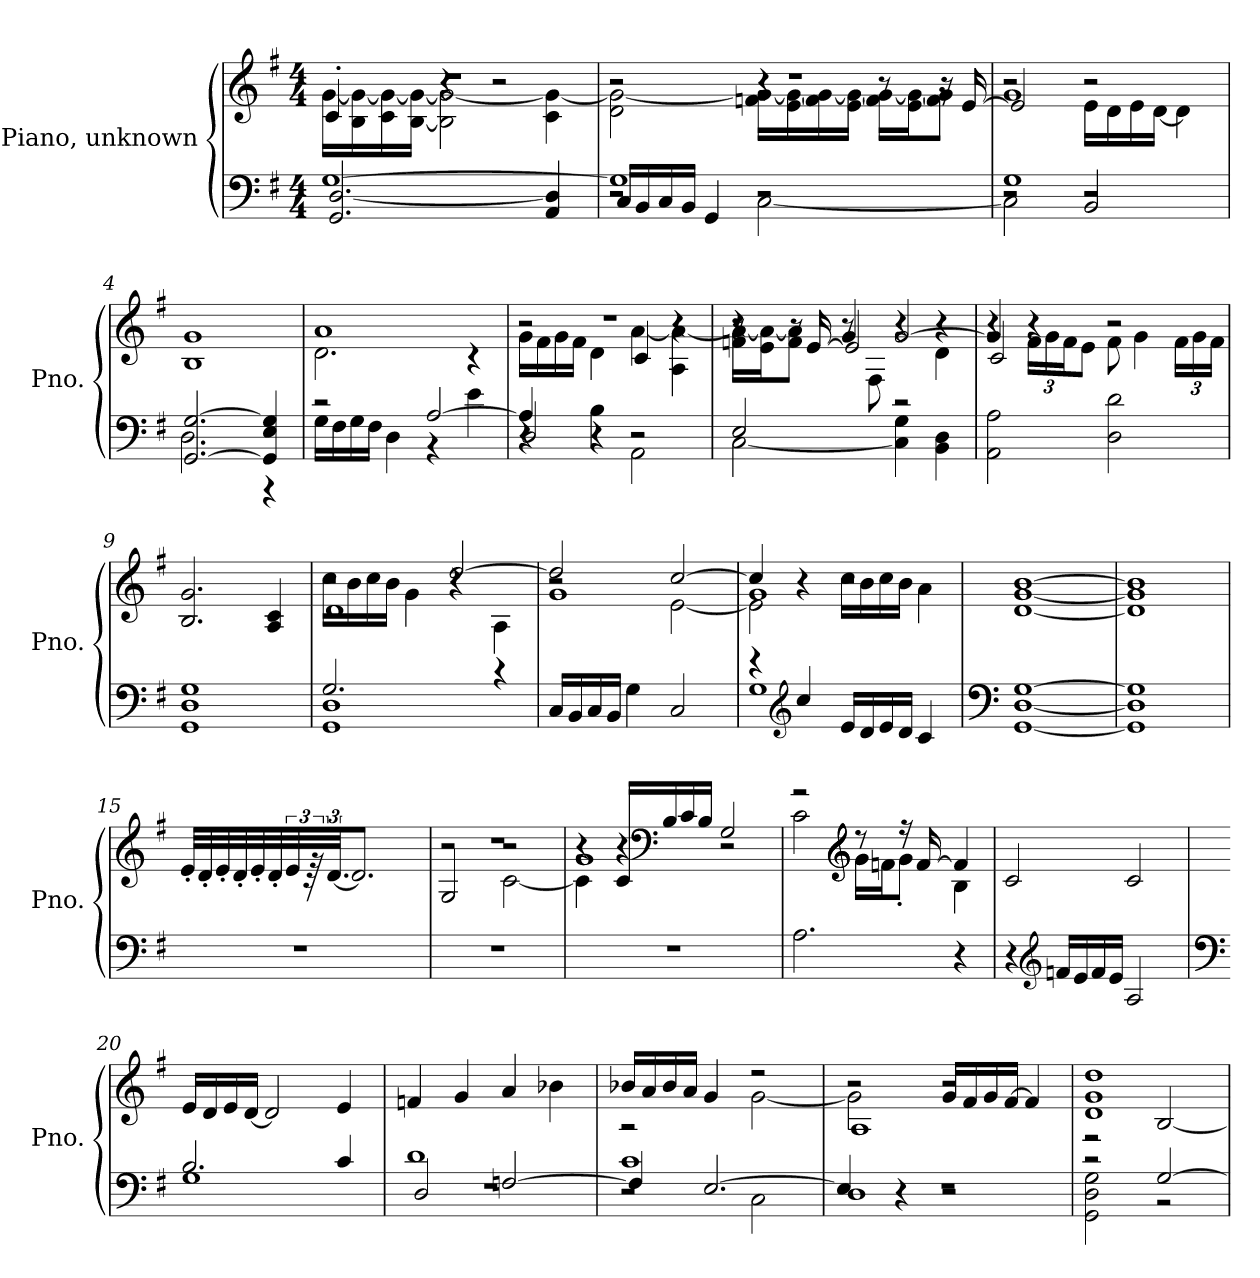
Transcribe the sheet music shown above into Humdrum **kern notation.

**kern	**kern
*part1	*part1
*staff2	*staff1
*I"Piano, unknown	*
*I'Pno.	*
*clefF4	*clefG2
*k[f#]	*k[f#]
*M4/4	*M4/4
*MM120	*MM120
=1	=1
*^	*^
*	*	*	*^
[1G	2.GG/ [2.D/	1r	[16g\LL	4c'/
.	.	.	16B\ 16g\_	.
.	.	.	16c\ 16g\_	.
.	.	.	[16B\ 16g\_JJ	.
.	.	.	2B\] 2g\_	4r
.	.	.	.	2r
.	4AA/ 4D/]	.	4c\ 4g\_	.
=2	=2	=2	=2	=2
*	*^	*	*	*
1G]	2r	16C/LL	1r	2d\ 2g\_	2r
.	.	16BB/	.	.	.
.	.	16C/	.	.	.
.	.	16BB/JJ	.	.	.
.	.	4GG/	.	.	.
.	[2C\	2r	.	16fn\ 16g\_LL	4r
.	.	.	.	16e\ 16g\_	.
.	.	.	.	16f\ 16g\_	.
.	.	.	.	16e\ 16g\_JJ	.
.	.	.	.	16f\ 16g\_LL	8r
.	.	.	.	16e\ 16g\_J	.
.	.	.	.	8f\ 8g\]J	16r
.	.	.	.	.	[16e/
=3	=3	=3	=3	=3	=3
1G	2C\]	2r	1g	2r	2e/]
.	2r	2BB/	.	16e\LL	2r
.	.	.	.	16d\	.
.	.	.	.	16e\	.
.	.	.	.	[16d\JJ	.
.	.	.	.	4d\]	.
*	*v	*v	*	*	*
*	*	*v	*v	*v
=4	=4	=4
[2.GG/ [2.G/	2.D\	1B 1g
4GG/] 4E/ 4G/]	4r	.
!!LO:LB:g=z
=5	=5	=5
*	*	*^
2r	16G\LL	1a	2.d\
.	16F#\	.	.
.	16G\	.	.
.	16F#\JJ	.	.
.	4D\	.	.
[2A/	4r	.	.
.	4e\	.	4r
=6	=6	=6	=6
*	*^	*	*^
4A/]	4r	2D/	1r	16g\LL	2r
.	.	.	.	16f#\	.
.	.	.	.	16g\	.
.	.	.	.	16f#\JJ	.
4r	4B\	.	.	4d\	.
2r	2AA\	2r	.	[4a\	4c/
.	.	.	.	4A\ 4a\_	4r
*	*v	*v	*	*	*
=7	=7	=7	=7	=7
2E/	[2C\	4r	16fn\ 16a\_LL	8r
.	.	.	16e\ 16a\_J	.
.	.	.	8f\ 8a\]J	16r
.	.	.	.	[16e/
.	.	4g/	8r	2e/]
.	.	.	8F#\	.
2r	4C\] 4G\	[2g/	4r	.
.	4BB\ 4D\	.	4d\	4r
*v	*v	*	*	*
=8	=8	=8	=8
2AA\ 2A\	4g/]	4r	2c/
*	*	*Xbrackettup	*
.	4r	24f#\LL	.
.	.	24g\	.
.	.	24f#\J	.
.	.	8e\J	.
2D\ 2d\	2r	8f#\	2r
.	.	4g\	.
.	.	24f#\LL	.
.	.	24g\	.
.	.	24f#\JJ	.
*	*v	*v	*v
=9	=9
1GG 1D 1G	2.B/ 2.g/
.	4A/ 4c/
!!LO:LB:g=z
=10	=10
*^	*^
*	*	*	*^
2.G/	1GG 1D	2r	16cc\LL	1d
.	.	.	16b\	.
.	.	.	16cc\	.
.	.	.	16b\JJ	.
.	.	.	4g\	.
.	.	[2dd/	4r	.
4r	.	.	4A\	.
*v	*v	*	*	*
=11	=11	=11	=11
16C/LL	2dd/]	2r	1g
16BB/	.	.	.
16C/	.	.	.
16BB/JJ	.	.	.
4G\	.	.	.
2C/	[2cc/	[2e\	.
=12	=12	=12	=12
*^	*	*	*
4r	1G	4cc/]	2e\]	1g
*clefG2	*	*	*	*
4cc/	.	4r	.	.
16e/LL	.	2r	16cc\LL	.
16d/	.	.	16b\	.
16e/	.	.	16cc\	.
16d/JJ	.	.	16b\JJ	.
4c/	.	.	4a\	.
*v	*v	*	*	*
*	*v	*v	*v
=13	=13
*clefF4	*
[1GG [1D [1G	[1d [1g [1b
=14	=14
1GG] 1D] 1G]	1d] 1g] 1b]
=15	=15
1r	32e'/LLL
.	32d'/
.	32e'/
.	32d'/
.	32e'/
.	32d'/
*	*brackettup
.	48e/JJJ
.	96r
.	[48.d/
.	2.d/]
!!LO:LB:g=z
=16	=16
*	*^
*	*	*^
1r	1r	2r	2G/
.	.	[2c\	2r
=17	=17	=17	=17
1r	1g	4c\]	4r
.	.	4r	16c/LL
*	*clefF4	*	*
.	.	.	16B/
.	.	.	16c/
.	.	.	16B/JJ
.	.	2r	2G/
*	*	*v	*v
=18	=18	=18
2.A\	2r	2c\
*	*clefG2	*
.	8r	16g\LL
.	.	16fn\J
.	16r	8g'\J
.	[16f/	.
4r	4f/]	4B\
*	*v	*v
=19	=19
4r	2c/
*clefG2	*
16fn/LL	.
16e/	.
16f/	.
16e/JJ	.
2A/	2c/
=20	=20
*clefF4	*
*^	*
2.B/	1G	16e/LL
.	.	16d/
.	.	16e/
.	.	[16d/JJ
.	.	2d/]
4c/	.	4e/
!!LO:LB:g=z
=21	=21	=21
*	*^	*
1r	1d	2D/	4fn/
.	.	.	4g/
.	.	[2Fn/	4a/
.	.	.	4b-X\
=22	=22	=22	=22
*	*	*	*^
1c	2r	4F/]	16b-X/LL	2r
.	.	.	16a/	.
.	.	.	16b-/	.
.	.	.	16a/JJ	.
.	.	[2.E/	4g/	.
.	2C\	.	2r	[2g\
=23	=23	=23	=23	=23
*	*	*	*	*^
1r	1D	4E/]	2r	2g\]	1A
.	.	4r	.	.	.
.	.	2r	16g/LL	2r	.
.	.	.	16f#/	.	.
.	.	.	16g/	.	.
.	.	.	[16f#/JJ	.	.
.	.	.	4f#/]	.	.
*	*v	*v	*	*	*
*	*	*	*v	*v
=24	=24	=24	=24
2r	2GG\ 2D\ 2G\	1d 1g 1dd	2r
[2G/	2r	.	[2B/
*v	*v	*	*
*	*v	*v
=	=
*-	*-
